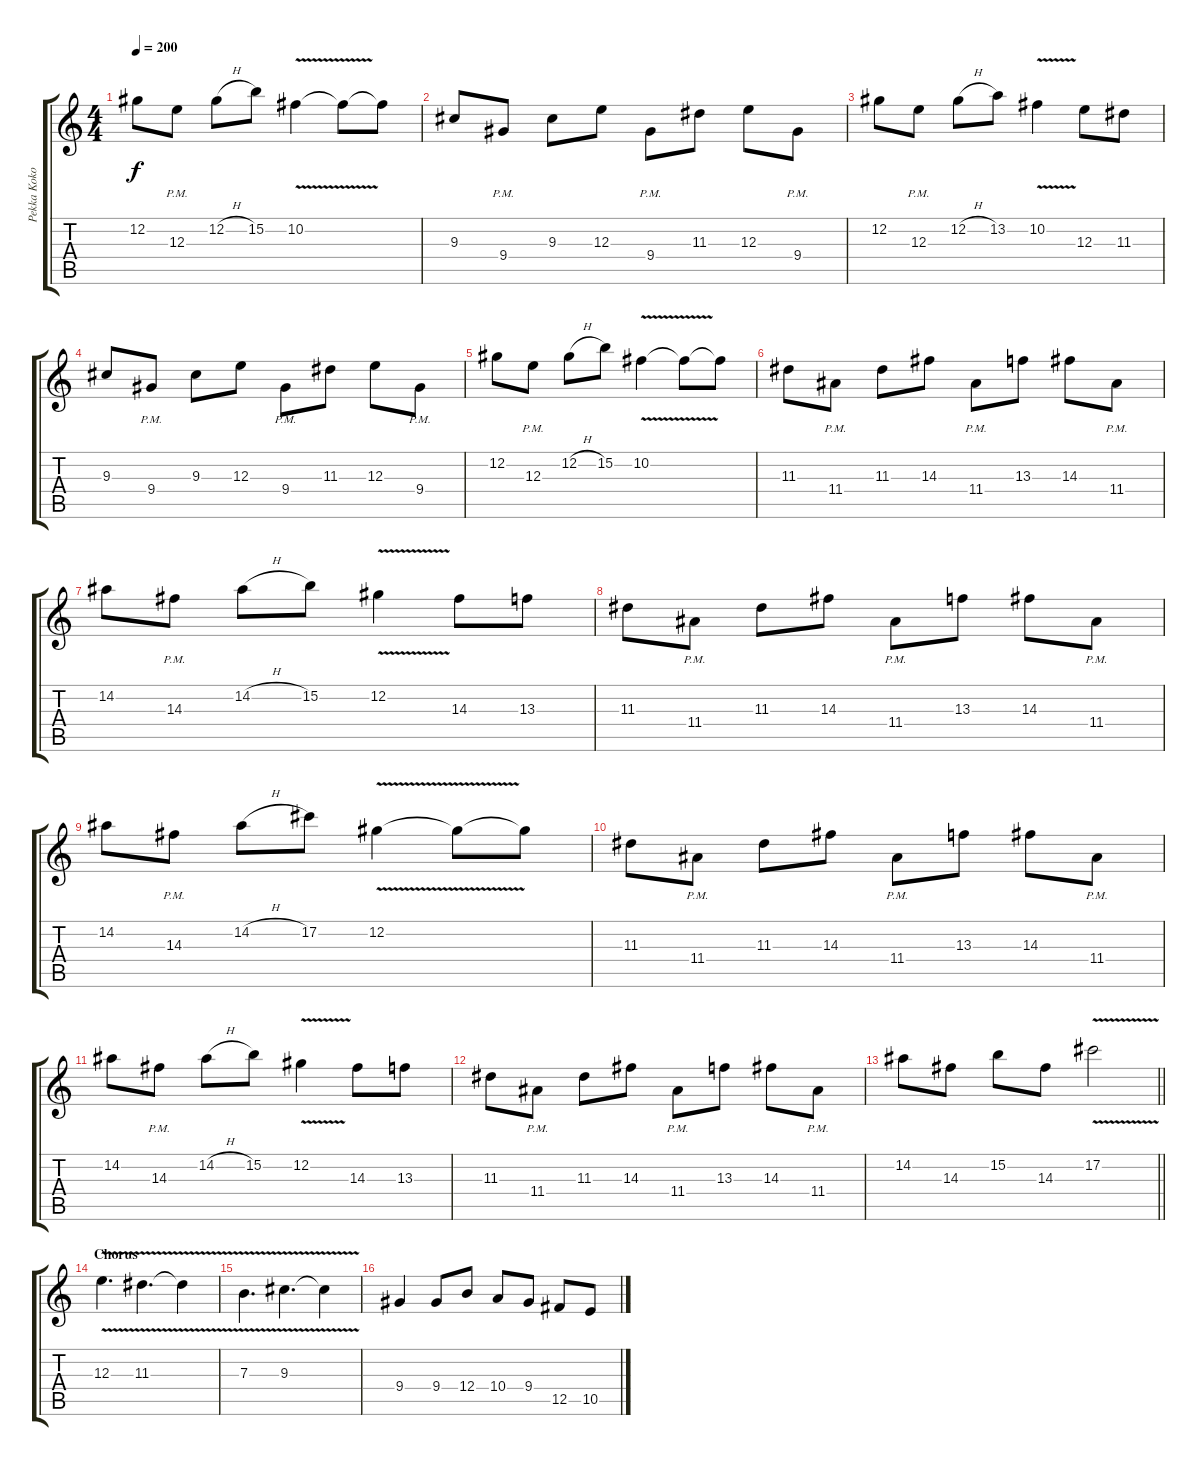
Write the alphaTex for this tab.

\track ("Pekka Koko" "Pekka Koko") {instrument distortionguitar}
\staff {score tabs}
\tuning (Db4 Ab3 E3 B2 Gb2 Db2) {hide}
\ts (4 4)
\tempo 200
\clef g2
\ks c
12.2.8{dy f} 12.3{pm}.8 12.2{h}.8 15.2.8 10.2{v}.4 10.2{t}.8 10.2{t}.8 |
9.3.8 9.4{pm}.8 9.3.8 12.3.8 9.4{pm}.8 11.3.8 12.3.8 9.4{pm}.8 |
12.2.8 12.3{pm}.8 12.2{h}.8 13.2.8 10.2{v}.4 12.3.8 11.3.8 |
9.3.8 9.4{pm}.8 9.3.8 12.3.8 9.4{pm}.8 11.3.8 12.3.8 9.4{pm}.8 |
12.2.8 12.3{pm}.8 12.2{h}.8 15.2.8 10.2{v}.4 10.2{t}.8 10.2{t}.8 |
11.3.8 11.4{pm}.8 11.3.8 14.3.8 11.4{pm}.8 13.3.8 14.3.8 11.4{pm}.8 |
14.2.8 14.3{pm}.8 14.2{h}.8 15.2.8 12.2{v}.4 14.3.8 13.3.8 |
11.3.8 11.4{pm}.8 11.3.8 14.3.8 11.4{pm}.8 13.3.8 14.3.8 11.4{pm}.8 |
14.2.8 14.3{pm}.8 14.2{h}.8 17.2.8 12.2{v}.4 12.2{t}.8 12.2{t}.8 |
11.3.8 11.4{pm}.8 11.3.8 14.3.8 11.4{pm}.8 13.3.8 14.3.8 11.4{pm}.8 |
14.2.8 14.3{pm}.8 14.2{h}.8 15.2.8 12.2{v}.4 14.3.8 13.3.8 |
11.3.8 11.4{pm}.8 11.3.8 14.3.8 11.4{pm}.8 13.3.8 14.3.8 11.4{pm}.8 |
\barLineRight lightlight
14.2.8 14.3.8 15.2.8 14.3.8 17.2{v}.2 |
\section ("" "Chorus")
12.3{v}.4{d} 11.3{v}.4{d} 11.3{t}.4 |
7.3{v}.4{d} 9.3{v}.4{d} 9.3{t}.4 |
9.4.4 9.4.8 12.4.8 10.4.8 9.4.8 12.5.8 10.5.8
